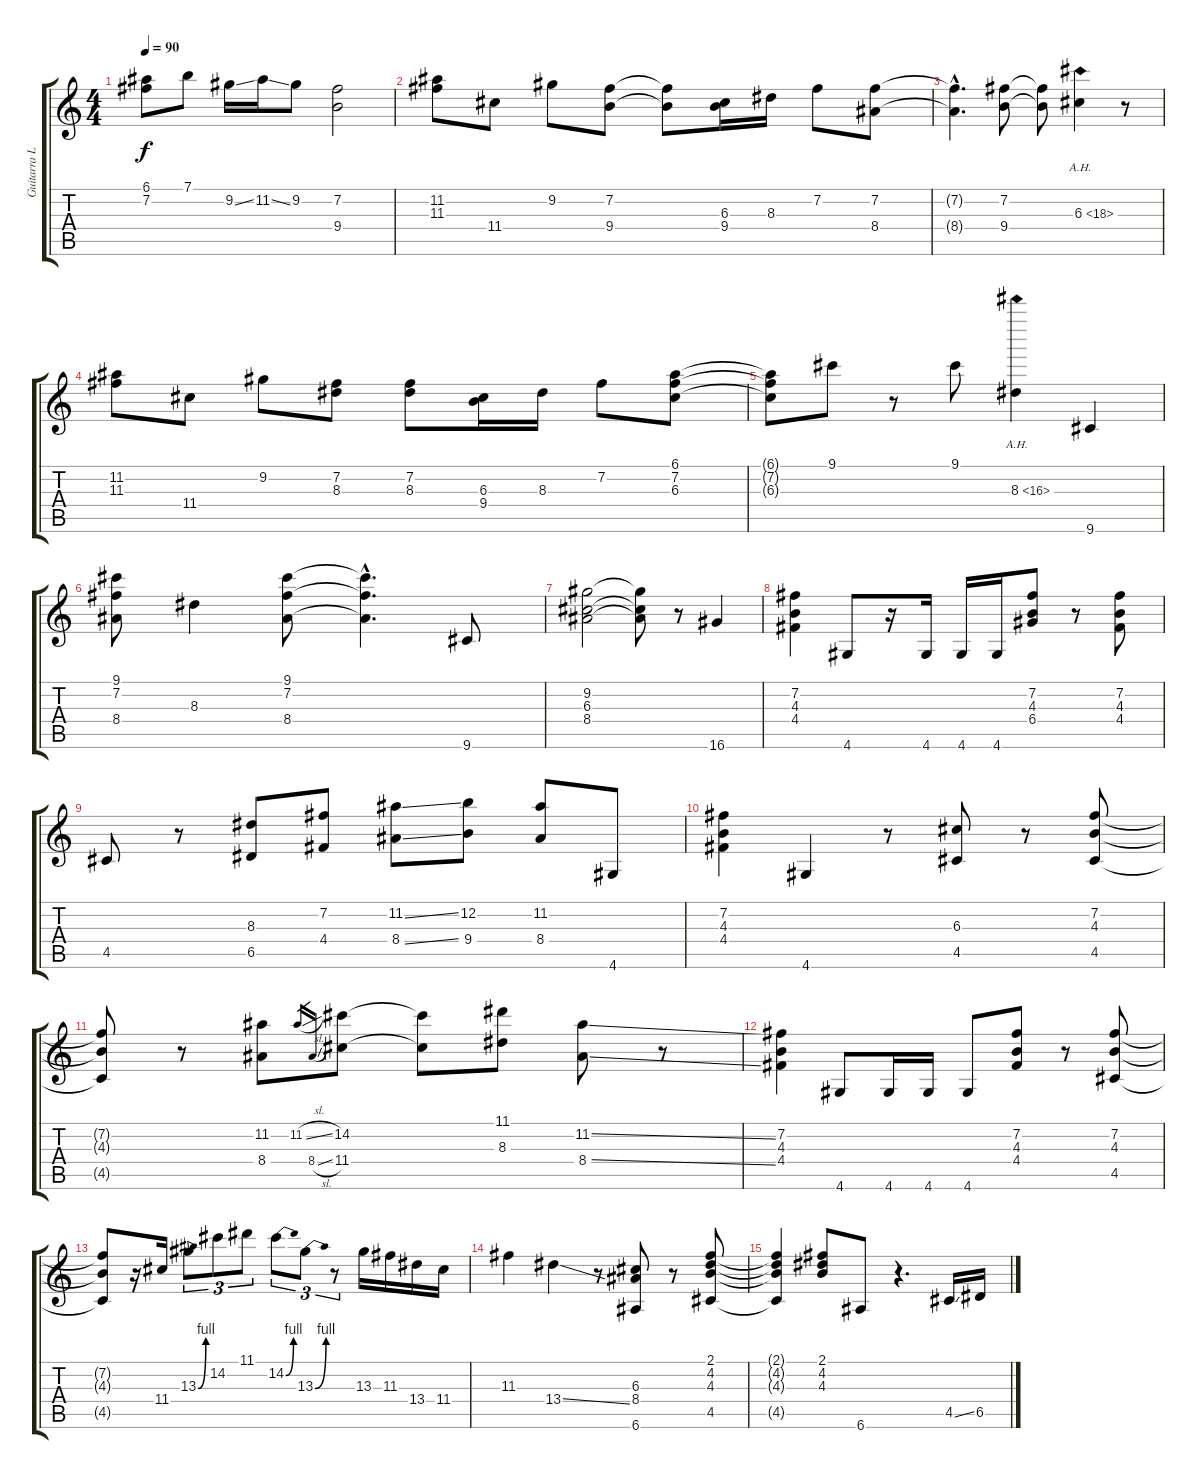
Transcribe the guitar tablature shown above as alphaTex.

\track ("Guitarra Limpa" "Guitarra L") {instrument electricguitarjazz}
\staff {score tabs}
\tuning (E4 B3 G3 D3 A2 E2) {hide}
\ts (4 4)
\tempo 90
\clef g2
\ks c
(6.1{t} 7.2{t}).8{dy f} 7.1.8 9.2{ss}.16 11.2{ss}.16 9.2.8 (7.2 9.4).2 |
(11.2 11.3).8 11.4.8 9.2.8 (7.2 9.4).8 (7.2{t} 9.4{t}).8 (6.3 9.4).16 8.3.16 7.2.8 (7.2 8.4).8 |
(7.2{hac t} 8.4{hac t}).4{d} (7.2 9.4).8 (7.2{t} 9.4{t}).8 6.3{ah 12}.4 r.8 |
(11.2 11.3).8 11.4.8 9.2.8 (7.2 8.3).8 (7.2 8.3).8 (6.3 9.4).16 8.3.16 7.2.8 (6.1 7.2 6.3).8 |
(6.1{t} 7.2{t} 6.3{t}).8 9.1.8 r.8 9.1.8 8.3{ah 8}.4 9.6.4 |
(9.1 7.2 8.4).8 8.3.4 (9.1 7.2 8.4).8 (9.1{hac t} 7.2{hac t} 8.4{hac t}).4{d} 9.6.8 |
(9.2 6.3 8.4).2 (9.2{t} 6.3{t} 8.4{t}).8 r.8 16.6.4 |
(7.2 4.3 4.4).4 4.6.8 r.16 4.6.16 4.6.16 4.6.16 (7.2 4.3 6.4).8 r.8 (7.2 4.3 4.4).8 |
4.5.8 r.8 (8.3 6.5).8 (7.2 4.4).8 (11.2{ss} 8.4{ss}).8 (12.2 9.4).8 (11.2 8.4).8 4.6.8 |
(7.2 4.3 4.4).4 4.6.4 r.8 (6.3 4.5).8 r.8 (7.2 4.3 4.5).8 |
(7.2{t} 4.3{t} 4.5{t}).8 r.8 (11.2 8.4).8 11.2{sl}.16{gr} 8.4{sl}.16{gr} (14.2 11.4).8 (14.2{t} 11.4{t}).8 (11.1 8.3).8 (11.2{ss} 8.4{ss}).8 r.8 |
(7.2 4.3 4.4).4 4.6.8 4.6.16 4.6.16 4.6.8 (7.2 4.3 4.4).8 r.8 (7.2 4.3 4.5).8 |
(7.2{t} 4.3{t} 4.5{t}).8 r.16 11.4.16 13.3{be (bend 0 0 60 4)}.8{tu (3 2)} 14.2.8{tu (3 2)} 11.1.8{tu (3 2)} 14.2{be (bend 0 0 60 4)}.8{tu (3 2)} 13.3{be (bend 0 0 60 4)}.8{tu (3 2)} r.8{tu (3 2)} 13.3.16 11.3.16 13.4.16 11.4.16 |
11.3.4 13.4{ss}.4 r.8 (6.3 8.4 6.6).8 r.8 (2.1 4.2 4.3 4.5).8 |
(2.1{t} 4.2{t} 4.3{t} 4.5{t}).4 (2.1 4.2 4.3).8 6.6.8 r.4{d} 4.5{ss}.16 6.5.16
